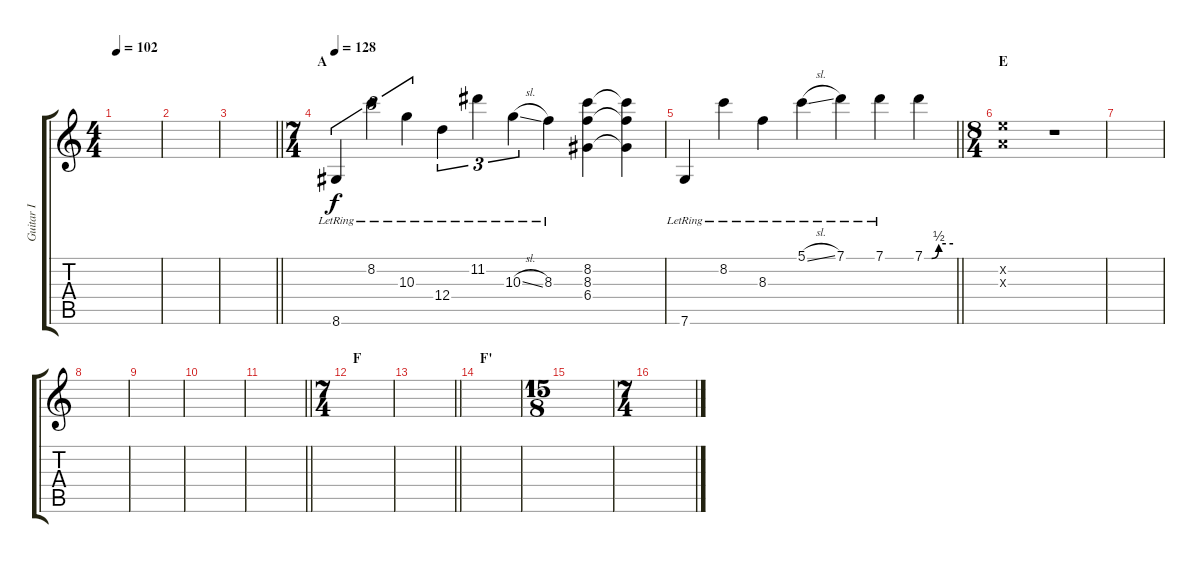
\track ("Guitar I" "Guitar I") {instrument overdrivenguitar}
\staff {score tabs}
\tuning (G4 E4 A3 D3 G2 C2) {hide}
\ts (4 4)
\tempo 102
\clef g2
\ks c
|
|
\barLineRight lightlight
|
\ts (7 4)
\section ("" "A")
\tempo 128
8.6{lr}.4{tu (3 2)} 8.2{lr}.4{tu (3 2)} 10.3{lr}.4{tu (3 2)} 12.4{lr}.4{tu (3 2)} 11.2{lr}.4{tu (3 2)} 10.3{sl lr}.4{tu (3 2)} 8.3{lr}.4 (8.2 8.3 6.4).4 (8.2{t} 8.3{t} 6.4{t}).4 |
\barLineRight lightlight
7.6{lr}.4 8.2{lr}.4 8.3{lr}.4 5.1{sl lr}.4 7.1{lr}.4 7.1{lr}.4 7.1{be (custom 0 0 15 0 30 2 60 2)}.4 |
\ts (8 4)
\section ("" "E")
(0.2{x} 0.3{x}).1 r.1 |
|
|
|
|
\barLineRight lightlight
|
\ts (7 4)
\section ("" "F")
|
\barLineRight lightlight
|
\section ("" "F'")
|
\ts (15 8)
|
\ts (7 4)
